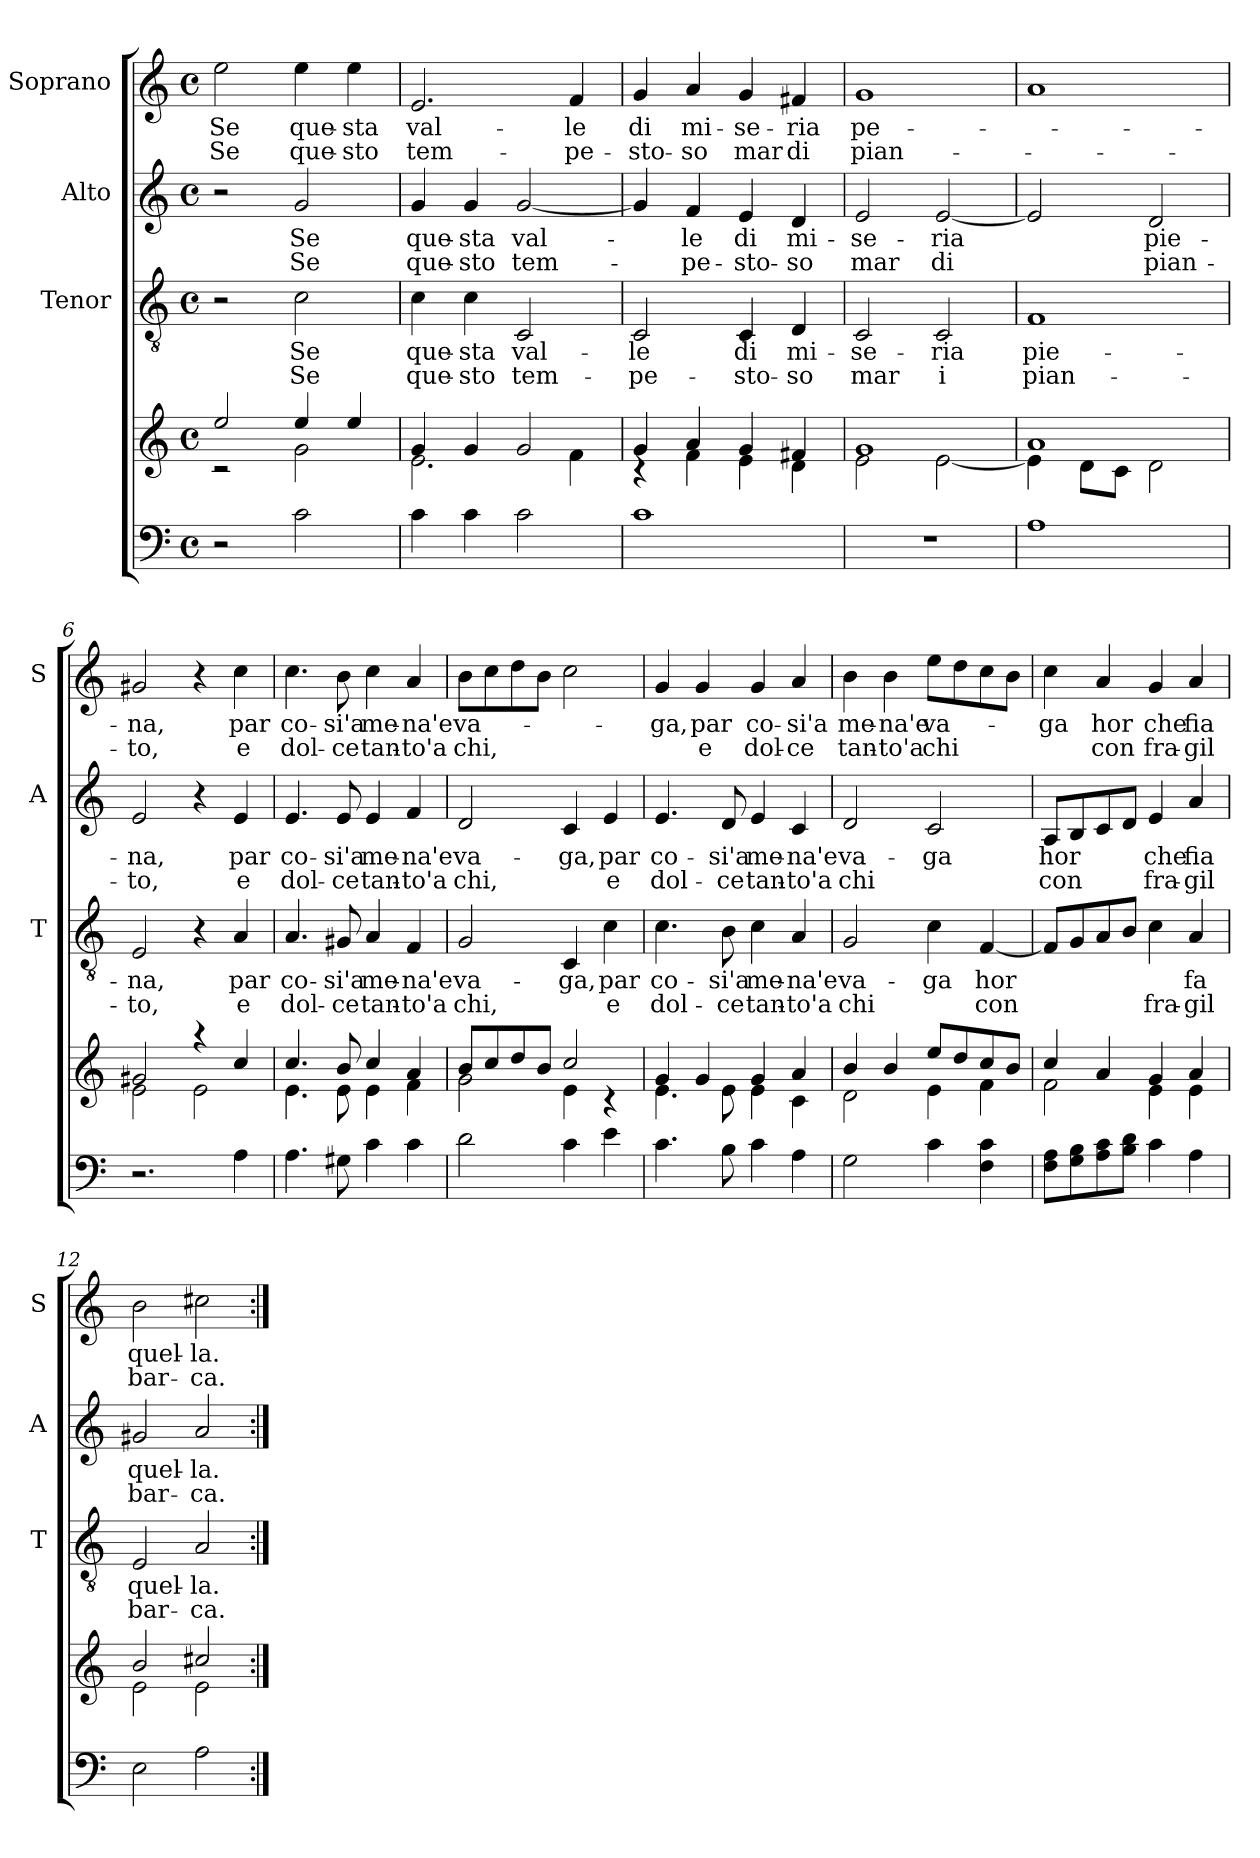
**kern	**kern	**kern	**text	**text	**kern	**text	**text	**kern	**text	**text
*part4	*part4	*part3	*part3	*part3	*part2	*part2	*part2	*part1	*part1	*part1
*staff5	*staff4	*staff3	*staff3	*staff3	*staff2	*staff2	*staff2	*staff1	*staff1	*staff1
*	*	*I"Tenor	*	*	*I"Alto	*	*	*I"Soprano	*	*
*	*	*I'T	*	*	*I'A	*	*	*I'S	*	*
*clefF4	*clefG2	*clefGv2	*	*	*clefG2	*	*	*clefG2	*	*
*k[]	*k[]	*k[]	*	*	*k[]	*	*	*k[]	*	*
*C:	*C:	*C:	*	*	*C:	*	*	*C:	*	*
*M4/4	*M4/4	*M4/4	*	*	*M4/4	*	*	*M4/4	*	*
*met(c)	*met(c)	*met(c)	*	*	*met(c)	*	*	*met(c)	*	*
=1	=1	=1	=1	=1	=1	=1	=1	=1	=1	=1
*	*^	*	*	*	*	*	*	*	*	*
2r	2ee/	2rc	2r	.	.	2r	.	.	2ee\	Se	Se
2c\	4ee/	2g\	2c\	Se	Se	2g/	Se	Se	4ee\	que-	que-
.	4ee/	.	.	.	.	.	.	.	4ee\	-sta	-sto
=2	=2	=2	=2	=2	=2	=2	=2	=2	=2	=2	=2
4c\	4g/	2.e\	4c\	que-	que-	4g/	que-	que-	2.e/	val-	tem-
4c\	4g/	.	4c\	-sta	-sto	4g/	-sta	-sto	.	.	.
2c\	2g/	.	2C/	val-	tem-	[2g/	val-	tem-	.	.	.
.	.	4f\	.	.	.	.	.	.	4f/	-le	-pe-
=3	=3	=3	=3	=3	=3	=3	=3	=3	=3	=3	=3
1c	4g/	4rc	2C/	-le	-pe-	4g/]	.	.	4g/	di	-sto-
.	4a/	4f\	.	.	.	4f/	-le	-pe-	4a/	mi-	-so
.	4g/	4e\	4C/	di	-sto-	4e/	di	-sto-	4g/	-se-	mar
.	4f#X/	4d\	4D/	mi-	-so	4d/	mi-	-so	4f#X/	-ria	di
=4	=4	=4	=4	=4	=4	=4	=4	=4	=4	=4	=4
1r	1g	2e\	2C/	-se-	mar	2e/	-se-	mar	1g	pe-	pian-
.	.	[<2e\	2C/	-ria	i	[2e/	-ria	di	.	.	.
=5	=5	=5	=5	=5	=5	=5	=5	=5	=5	=5	=5
1A	1a	4e\]	1F	pie-	pian-	2e/]	.	.	1a	.	.
.	.	8d\L	.	.	.	.	.	.	.	.	.
.	.	8c\J	.	.	.	.	.	.	.	.	.
.	.	2d\	.	.	.	2d/	pie-	pian-	.	.	.
=6	=6	=6	=6	=6	=6	=6	=6	=6	=6	=6	=6
2.r	2g#X/	2e\	2E/	-na,	-to,	2e/	-na,	-to,	2g#X/	-na,	-to,
.	4raa	2e\	4r	.	.	4r	.	.	4r	.	.
4A\	4cc/	.	4A/	par	e	4e/	par	e	4cc\	par	e
!!LO:LB:g=z
=7	=7	=7	=7	=7	=7	=7	=7	=7	=7	=7	=7
4.A\	4.cc/	4.e\	4.A/	co-	dol-	4.e/	co-	dol-	4.cc\	co-	dol-
8G#X\	8b/	8e\	8G#X/	-si'a	-ce	8e/	-si'a	-ce	8b\	-si'a	-ce
4c\	4cc/	4e\	4A/	me-	tan-	4e/	me-	tan-	4cc\	me-	tan-
4c\	4a/	4f\	4F/	-na'e	-to'a	4f/	-na'e	-to'a	4a/	-na'e	-to'a
=8	=8	=8	=8	=8	=8	=8	=8	=8	=8	=8	=8
2d\	8b/L	2g\	2G/	va-	chi,	2d/	va-	chi,	8b\L	va-	chi,
.	8cc/	.	.	.	.	.	.	.	8cc\	.	.
.	8dd/	.	.	.	.	.	.	.	8dd\	.	.
.	8b/J	.	.	.	.	.	.	.	8b\J	.	.
4c\	2cc/	4e\	4C/	-ga,	.	4c/	-ga,	.	2cc\	.	.
4e\	.	4rc	4c\	par	e	4e/	par	e	.	.	.
=9	=9	=9	=9	=9	=9	=9	=9	=9	=9	=9	=9
4.c\	4g/	4.e\	4.c\	co-	dol-	4.e/	co-	dol-	4g/	-ga,	.
.	4g/	.	.	.	.	.	.	.	4g/	par	e
8B\	.	8e\	8B\	-si'a	-ce	8d/	-si'a	-ce	.	.	.
4c\	4g/	4e\	4c\	me-	tan-	4e/	me-	tan-	4g/	co-	dol-
4A\	4a/	4c\	4A/	-na'e	-to'a	4c/	-na'e	-to'a	4a/	-si'a	-ce
=10	=10	=10	=10	=10	=10	=10	=10	=10	=10	=10	=10
2G\	4b/	2d\	2G/	va-	chi	2d/	va-	chi	4b\	me-	tan-
.	4b/	.	.	.	.	.	.	.	4b\	-na'e	-to'a
4c\	8ee/L	4e\	4c\	-ga	.	2c/	-ga	.	8ee\L	va-	chi
.	8dd/	.	.	.	.	.	.	.	8dd\	.	.
4F\ 4c\	8cc/	4f\	[4F/	hor	con	.	.	.	8cc\	.	.
.	8b/J	.	.	.	.	.	.	.	8b\J	.	.
=11	=11	=11	=11	=11	=11	=11	=11	=11	=11	=11	=11
8F\ 8A\L	4cc/	2f\	8F/L]	.	.	8A/L	hor	con	4cc\	-ga	.
8G\ 8B\	.	.	8G/	.	.	8B/	.	.	.	.	.
8A\ 8c\	4a/	.	8A/	.	.	8c/	.	.	4a/	hor	con
8B\ 8d\J	.	.	8B/J	.	.	8d/J	.	.	.	.	.
4c\	4g/	4e\	4c\	.	fra-	4e/	che	fra-	4g/	che	fra-
4A\	4a/	4e\	4A/	fa	-gil	4a/	fia	-gil	4a/	fia	-gil
=12	=12	=12	=12	=12	=12	=12	=12	=12	=12	=12	=12
2E\	2b/	2e\	2E/	quel-	bar-	2g#X/	quel-	bar-	2b\	quel-	bar-
2A\	2cc#X/	2e\	2A/	-la.	-ca.	2a/	-la.	-ca.	2cc#X\	-la.	-ca.
*	*v	*v	*	*	*	*	*	*	*	*	*
=:|!	=:|!	=:|!	=:|!	=:|!	=:|!	=:|!	=:|!	=:|!	=:|!	=:|!
*-	*-	*-	*-	*-	*-	*-	*-	*-	*-	*-
